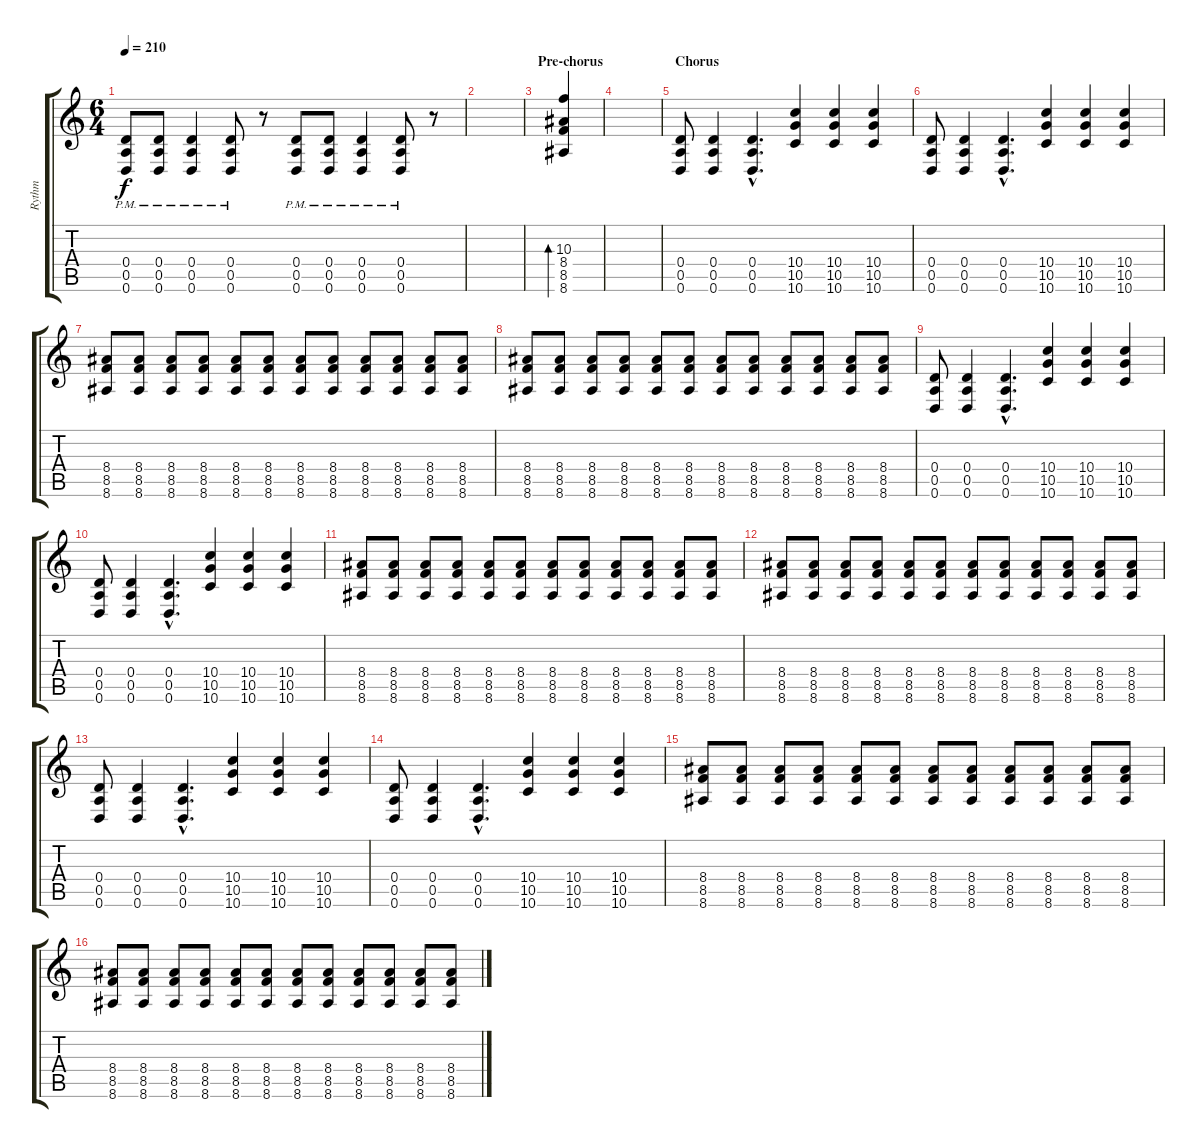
\track ("Rythm" "Rythm") {instrument distortionguitar}
\staff {score tabs}
\tuning (E4 B3 G3 D3 A2 D2) {hide}
\ts (6 4)
\tempo 210
\clef g2
\ks c
(0.4{pm} 0.5{pm} 0.6{pm}).8{dy f volume 16 instrument distortionguitar} (0.4{pm} 0.5{pm} 0.6{pm}).8 (0.4{pm} 0.5{pm} 0.6{pm}).4 (0.4{pm} 0.5{pm} 0.6{pm}).8 r.8 (0.4{pm} 0.5{pm} 0.6{pm}).8 (0.4{pm} 0.5{pm} 0.6{pm}).8 (0.4{pm} 0.5{pm} 0.6{pm}).4 (0.4{pm} 0.5{pm} 0.6{pm}).8 r.8 |
|
\section ("" "Pre-chorus")
(10.3 8.4 8.5 8.6).4{bd 120 instrument acousticguitarsteel} |
|
\section ("" "Chorus")
(0.4 0.5 0.6).8{instrument overdrivenguitar} (0.4 0.5 0.6).4 (0.4{hac} 0.5{hac} 0.6{hac}).4{d} (10.4 10.5 10.6).4 (10.4 10.5 10.6).4 (10.4 10.5 10.6).4 |
(0.4 0.5 0.6).8 (0.4 0.5 0.6).4 (0.4{hac} 0.5{hac} 0.6{hac}).4{d} (10.4 10.5 10.6).4 (10.4 10.5 10.6).4 (10.4 10.5 10.6).4 |
(8.4 8.5 8.6).8 (8.4 8.5 8.6).8 (8.4 8.5 8.6).8 (8.4 8.5 8.6).8 (8.4 8.5 8.6).8 (8.4 8.5 8.6).8 (8.4 8.5 8.6).8 (8.4 8.5 8.6).8 (8.4 8.5 8.6).8 (8.4 8.5 8.6).8 (8.4 8.5 8.6).8 (8.4 8.5 8.6).8 |
(8.4 8.5 8.6).8 (8.4 8.5 8.6).8 (8.4 8.5 8.6).8 (8.4 8.5 8.6).8 (8.4 8.5 8.6).8 (8.4 8.5 8.6).8 (8.4 8.5 8.6).8 (8.4 8.5 8.6).8 (8.4 8.5 8.6).8 (8.4 8.5 8.6).8 (8.4 8.5 8.6).8 (8.4 8.5 8.6).8 |
(0.4 0.5 0.6).8 (0.4 0.5 0.6).4 (0.4{hac} 0.5{hac} 0.6{hac}).4{d} (10.4 10.5 10.6).4 (10.4 10.5 10.6).4 (10.4 10.5 10.6).4 |
(0.4 0.5 0.6).8 (0.4 0.5 0.6).4 (0.4{hac} 0.5{hac} 0.6{hac}).4{d} (10.4 10.5 10.6).4 (10.4 10.5 10.6).4 (10.4 10.5 10.6).4 |
(8.4 8.5 8.6).8 (8.4 8.5 8.6).8 (8.4 8.5 8.6).8 (8.4 8.5 8.6).8 (8.4 8.5 8.6).8 (8.4 8.5 8.6).8 (8.4 8.5 8.6).8 (8.4 8.5 8.6).8 (8.4 8.5 8.6).8 (8.4 8.5 8.6).8 (8.4 8.5 8.6).8 (8.4 8.5 8.6).8 |
(8.4 8.5 8.6).8 (8.4 8.5 8.6).8 (8.4 8.5 8.6).8 (8.4 8.5 8.6).8 (8.4 8.5 8.6).8 (8.4 8.5 8.6).8 (8.4 8.5 8.6).8 (8.4 8.5 8.6).8 (8.4 8.5 8.6).8 (8.4 8.5 8.6).8 (8.4 8.5 8.6).8 (8.4 8.5 8.6).8 |
(0.4 0.5 0.6).8 (0.4 0.5 0.6).4 (0.4{hac} 0.5{hac} 0.6{hac}).4{d} (10.4 10.5 10.6).4 (10.4 10.5 10.6).4 (10.4 10.5 10.6).4 |
(0.4 0.5 0.6).8 (0.4 0.5 0.6).4 (0.4{hac} 0.5{hac} 0.6{hac}).4{d} (10.4 10.5 10.6).4 (10.4 10.5 10.6).4 (10.4 10.5 10.6).4 |
(8.4 8.5 8.6).8 (8.4 8.5 8.6).8 (8.4 8.5 8.6).8 (8.4 8.5 8.6).8 (8.4 8.5 8.6).8 (8.4 8.5 8.6).8 (8.4 8.5 8.6).8 (8.4 8.5 8.6).8 (8.4 8.5 8.6).8 (8.4 8.5 8.6).8 (8.4 8.5 8.6).8 (8.4 8.5 8.6).8 |
(8.4 8.5 8.6).8 (8.4 8.5 8.6).8 (8.4 8.5 8.6).8 (8.4 8.5 8.6).8 (8.4 8.5 8.6).8 (8.4 8.5 8.6).8 (8.4 8.5 8.6).8 (8.4 8.5 8.6).8 (8.4 8.5 8.6).8 (8.4 8.5 8.6).8 (8.4 8.5 8.6).8 (8.4 8.5 8.6).8
